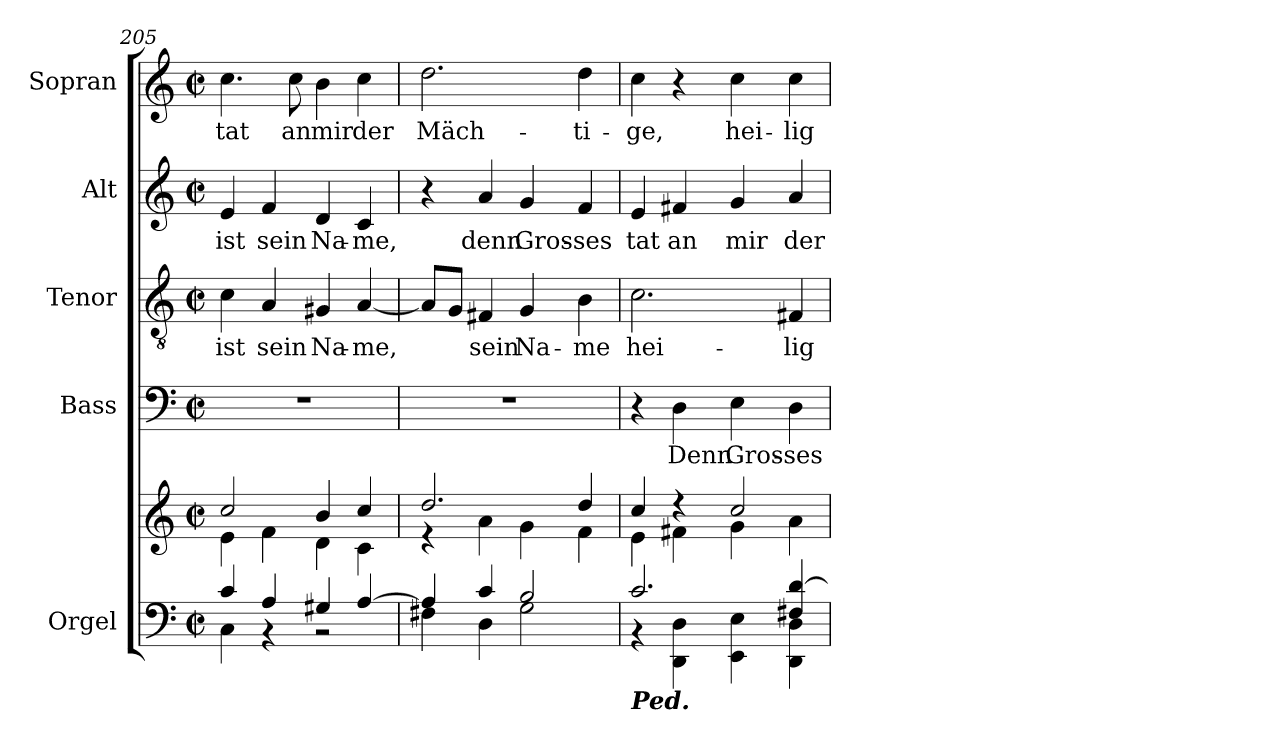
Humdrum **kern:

**kern	**kern	**kern	**text	**kern	**text	**kern	**text	**kern	**text
*part5	*part5	*part4	*part4	*part3	*part3	*part2	*part2	*part1	*part1
*staff6	*staff5	*staff4	*staff4	*staff3	*staff3	*staff2	*staff2	*staff1	*staff1
*I"Orgel	*	*I"Bass	*	*I"Tenor	*	*I"Alt	*	*I"Sopran	*
*I'Org.	*	*I'B	*	*I'T	*	*I'A	*	*I'S	*
!!LO:LB:g=z
*clefF4	*clefG2	*clefF4	*	*clefGv2	*	*clefG2	*	*clefG2	*
*k[]	*k[]	*k[]	*	*k[]	*	*k[]	*	*k[]	*
*C:	*C:	*C:	*	*C:	*	*C:	*	*C:	*
*M2/2	*M2/2	*M2/2	*	*M2/2	*	*M2/2	*	*M2/2	*
*met(c|)	*met(c|)	*met(c|)	*	*met(c|)	*	*met(c|)	*	*met(c|)	*
=205	=205	=205	=205	=205	=205	=205	=205	=205	=205
*^	*^	*	*	*	*	*	*	*	*
!	!	!	!	!	!	!	!LO:LY:b	!	!LO:LY:b	!	!LO:LY:b
4c/	4C\	2cc/	4e\	1r	.	4c\	ist	4e/	ist	4.cc\	tat
!	!	!	!	!	!	!	!LO:LY:b	!	!LO:LY:b	!	!
4A/	4rBB	.	4f\	.	.	4A/	sein	4f/	sein	.	.
!	!	!	!	!	!	!	!	!	!	!	!LO:LY:b
.	.	.	.	.	.	.	.	.	.	8cc\	an
!	!	!	!	!	!	!	!LO:LY:b	!	!LO:LY:b	!	!LO:LY:b
4G#X/	2rBB	4b/	4d\	.	.	4G#X/	Na-	4d/	Na-	4b\	mir
!	!	!	!	!	!	!	!LO:LY:b	!	!LO:LY:b	!	!LO:LY:b
[>4A/	.	4cc/	4c\	.	.	[4A/	-me,	4c/	-me,	4cc\	der
=206	=206	=206	=206	=206	=206	=206	=206	=206	=206	=206	=206
!	!	!	!	!	!	!	!	!	!	!	!LO:LY:b
4A/]	4F#X\	2.dd/	4re	1r	.	8A/L]	.	4r	.	2.dd\	Mäch-
.	.	.	.	.	.	8G/J	.	.	.	.	.
!	!	!	!	!	!	!	!LO:LY:b	!	!LO:LY:b	!	!
4c/	4D\	.	4a\	.	.	4F#X/	sein	4a/	denn	.	.
!	!	!	!	!	!	!	!LO:LY:b	!	!LO:LY:b	!	!
2B/	2G\	.	4g\	.	.	4G/	Na-	4g/	Gros-	.	.
!	!	!	!	!	!	!	!LO:LY:b	!	!LO:LY:b	!	!LO:LY:b
.	.	4dd/	4f\	.	.	4B\	-me	4f/	-ses	4dd\	-ti-
=207	=207	=207	=207	=207	=207	=207	=207	=207	=207	=207	=207
!LO:TX:b:Bi:t=Ped.	!	!	!	!	!	!	!	!	!	!	!
!	!	!	!	!	!	!	!LO:LY:b	!	!LO:LY:b	!	!LO:LY:b
2.c/	4rBB	4cc/	4e\	4r	.	2.c\	hei-	4e/	tat	4cc\	-ge,
!	!	!	!	!	!LO:LY:b	!	!	!	!LO:LY:b	!	!
.	4DD\ 4D\	4rdd	4f#X\	4D\	Denn	.	.	4f#X/	an	4r	.
!	!	!	!	!	!LO:LY:b	!	!	!	!LO:LY:b	!	!LO:LY:b
.	4EE\ 4E\	2cc/	4g\	4E\	Gros-	.	.	4g/	mir	4cc\	hei-
!	!	!	!	!	!LO:LY:b	!	!LO:LY:b	!	!LO:LY:b	!	!LO:LY:b
4F#X/ [>4d/	4DD\ 4D\	.	4a\	4D\	-ses	4F#X/	-lig	4a/	der	4cc\	-lig
*v	*v	*	*	*	*	*	*	*	*	*	*
*	*v	*v	*	*	*	*	*	*	*	*
=	=	=	=	=	=	=	=	=	=
*-	*-	*-	*-	*-	*-	*-	*-	*-	*-
